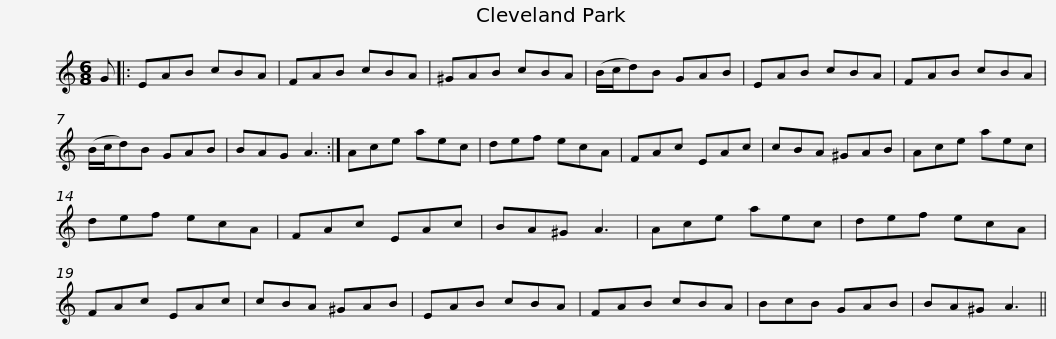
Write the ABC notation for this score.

X:1
L:1/8
M:6/8
I:linebreak $
K:C
V:1 treble
V:1
 G |: EAB cBA | FAB cBA | ^GAB cBA | (B/c/d)B GAB | %5
 EAB cBA | FAB cBA | (B/c/d)B GAB |$ BAG A3 :| Ace aec | %10
 def ecA | FAc EAc | cBA ^GAB | Ace aec | def ecA |$ %15
 FAc EAc | BA^G A3 | Ace aec | def ecA | FAc EAc | %20
 cBA ^GAB | EAB cBA |$ FAB cBA | BcB GAB | BA^G A3 || %25
